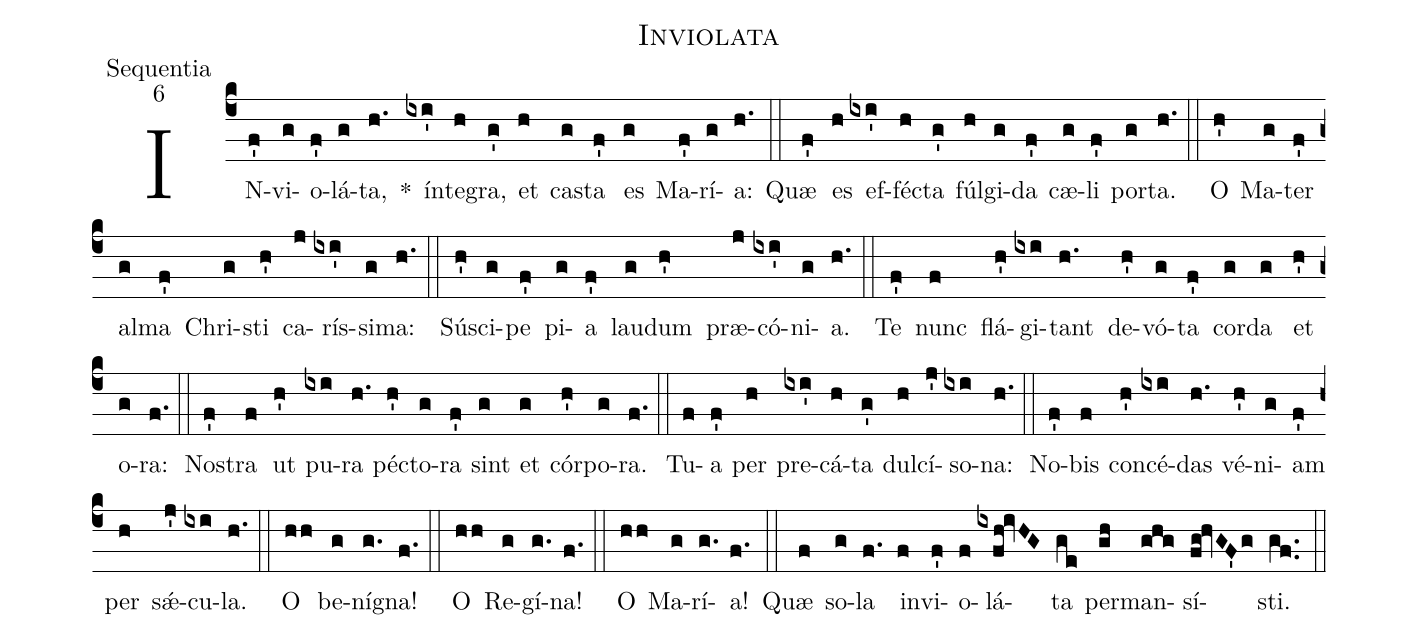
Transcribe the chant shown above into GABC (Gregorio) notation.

name:Inviolata;
office-part:Sequentia;
mode:6;
%%
(c4) IN(f')vi(g)o(f')lá(g)ta,(h.) *() ín(ixi')te(h)gra,(g') et(h) ca(g)sta(f') es(g) Ma(f')rí(g)a:(h.) (::)
Quæ(f') es(h) ef(ixi')fé(h)cta(g') fúl(h)gi(g)da(f') cæ(g)li(f') por(g)ta.(h.) (::)
O(h') Ma(g)ter(f') al(g)ma(f') Chri(g)sti(h') ca(j)rís(ixi')si(g)ma:(h.) (::)
Sús(h')ci(g)pe(f') pi(g)a(f') lau(g)dum(h') præ(j)có(ixi')ni(g)a.(h.) (::)
Te(f') nunc(f) flá(h')gi(ixi)tant(h.) de(h')vó(g)ta(f') cor(g)da(g) et(h') o(g)ra:(f.) (::)
No(f')stra(f) ut(h') pu(ixi)ra(h.) pé(h')cto(g)ra(f') sint(g) et(g) cór(h')po(g)ra.(f.) (::)
Tu(f)a(f') per(h) pre(ixi')cá(h)ta(g') dul(h)cí(j')so(ixi)na:(h.) (::)
No(f')bis(f) con(h')cé(ixi)das(h.) vé(h')ni(g)am(f') per(h) sǽ(j')cu(ixi)la.(h.) (::)
O(hh) be(g)ní(g.)gna!(f.) (::)
O(hh) Re(g)gí(g.)na!(f.) (::)
O(hh) Ma(g)rí(g.)a!(f.) (::)
Quæ(f) so(g)la(f.) in(f)vi(f')o(f)lá(ixfh!ivHG)ta(ge) per(gh)man(ghg)sí(fg!hvGF'g)sti.(gf..) (::)
